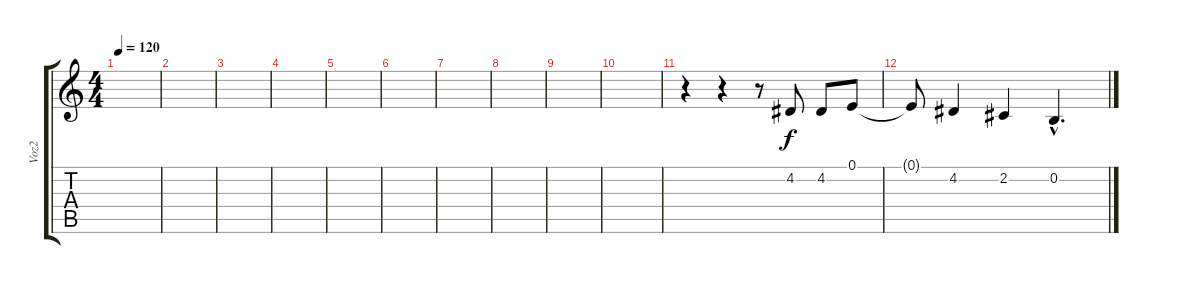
\track ("Voz2" "Voz2") {instrument cello}
\staff {score tabs}
\tuning (E4 B3 G3 D3 A2 E2) {hide}
\ts (4 4)
\tempo 120
\clef g2
\ks c
|
|
|
|
|
|
|
|
|
|
r.4 r.4 r.8 4.2.8 4.2.8 0.1.8 |
0.1{t}.8 4.2.4 2.2.4 0.2{hac}.4{d}
